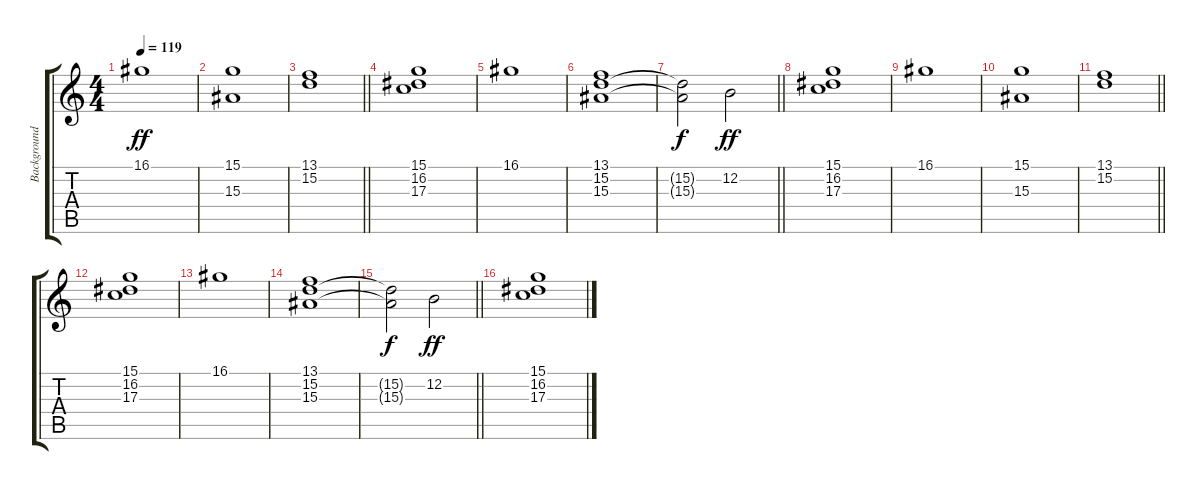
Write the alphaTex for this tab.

\track ("Background 3" "Background") {instrument synthvoice}
\staff {score tabs}
\tuning (E4 B3 G3 D3 A2 E2) {hide}
\ts (4 4)
\tempo 119
\clef g2
\ks c
16.1.1{dy ff} |
(15.1 15.3).1 |
\barLineRight lightlight
(13.1 15.2).1 |
(15.1 16.2 17.3).1 |
16.1.1 |
(13.1 15.2 15.3).1 |
\barLineRight lightlight
(15.2{t} 15.3{t}).2{dy f} 12.2.2{dy ff} |
(15.1 16.2 17.3).1 |
16.1.1 |
(15.1 15.3).1 |
\barLineRight lightlight
(13.1 15.2).1 |
(15.1 16.2 17.3).1 |
16.1.1 |
(13.1 15.2 15.3).1 |
\barLineRight lightlight
(15.2{t} 15.3{t}).2{dy f} 12.2.2{dy ff} |
(15.1 16.2 17.3).1
